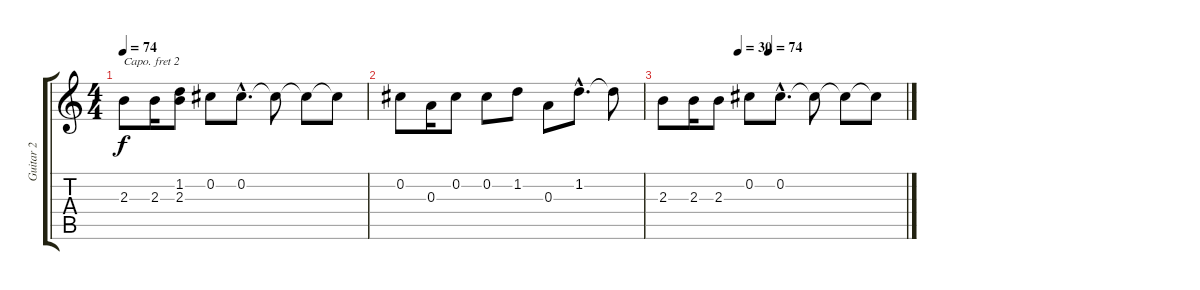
\track ("Guitar 2" "Guitar 2") {instrument acousticguitarsteel}
\staff {score tabs}
\capo 2
\tuning (E4 B3 G3 D3 A2 E2) {hide}
\ts (4 4)
\tempo 74
\clef g2
\ks c
2.3.8{dy f} 2.3.16 (1.2{t} 2.3).8 0.2.8 0.2{hac}.8{d} 0.2{t}.8 0.2{t}.8 0.2{t}.8 |
0.2.8 0.3.16 0.2.8 0.2.8 1.2.8 0.3.8 1.2{hac}.8{d} 1.2{t}.8 |
\tempo (30 0.3125)
\tempo (74 0.4375)
2.3.8 2.3.16 2.3.8 0.2.8 0.2{hac}.8{d} 0.2{t}.8 0.2{t}.8 0.2{t}.8
